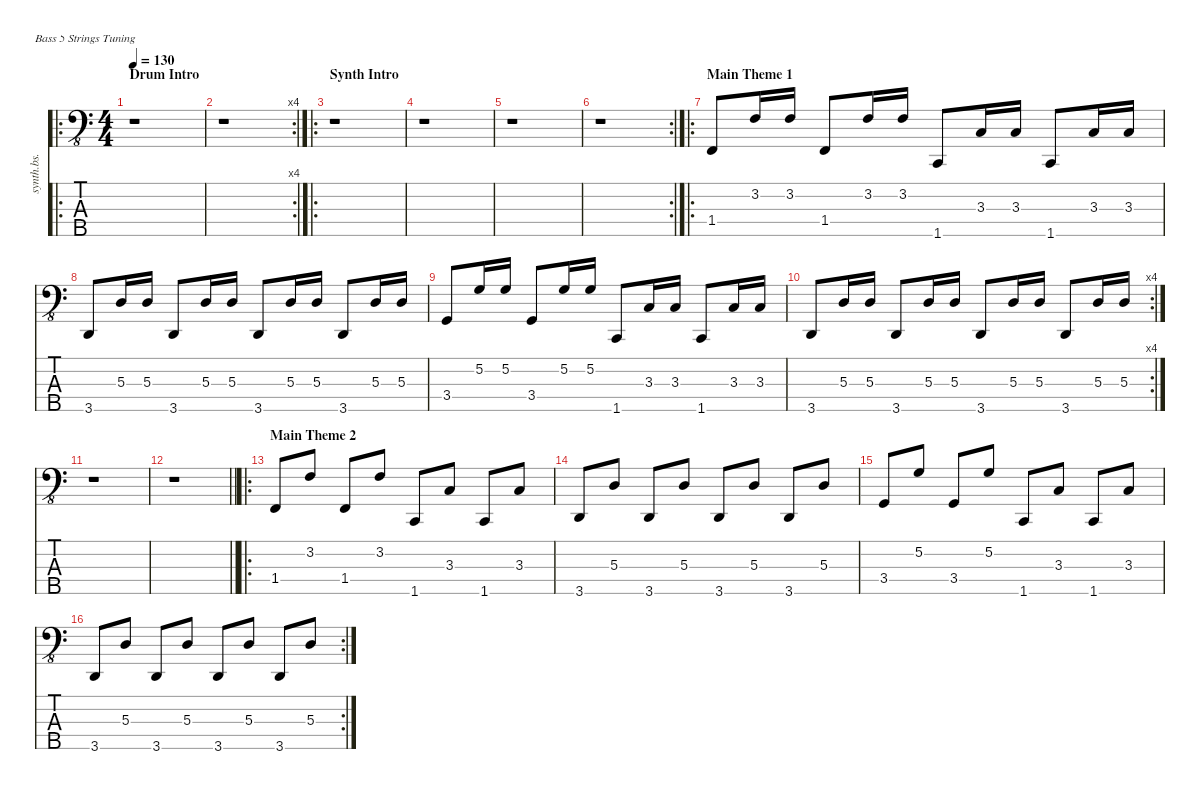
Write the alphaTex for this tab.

\defaultSystemsLayout 4
\hideDynamics
\bracketExtendMode nobrackets
\otherSystemsTrackNameOrientation horizontal
\track ("Synth 2-LH" "synth.bs.") {defaultSystemsLayout 4 instrument synthbass1}
\staff {score tabs}
\tuning (G2 D2 A1 E1 B0)
\displaytranspose 0
\ro
\ts (4 4)
\beaming (8 2 2 2 2)
\section ("" "Drum Intro")
\tempo 130
\clef f4
\ottava 8vb
\ks c
r.1{dy f instrument synthbass1 beam Down} |
\rc 4
r.1{beam Down} |
\ro
\section ("" "Synth Intro")
r.1{beam Down} |
r.1{beam Down} |
r.1{beam Down} |
\rc 2
r.1{beam Down} |
\ro
\section ("" "Main Theme 1")
1.4.8{beam Up} 3.2.16{beam Up} 3.2.16{beam Up} 1.4.8{beam Up} 3.2.16{beam Up} 3.2.16{beam Up} 1.5.8{beam Up} 3.3.16{beam Up} 3.3.16{beam Up} 1.5.8{beam Up} 3.3.16{beam Up} 3.3.16{beam Up} |
3.5.8{beam Up} 5.3.16{beam Up} 5.3.16{beam Up} 3.5.8{beam Up} 5.3.16{beam Up} 5.3.16{beam Up} 3.5.8{beam Up} 5.3.16{beam Up} 5.3.16{beam Up} 3.5.8{beam Up} 5.3.16{beam Up} 5.3.16{beam Up} |
3.4.8{beam Up} 5.2.16{beam Up} 5.2.16{beam Up} 3.4.8{beam Up} 5.2.16{beam Up} 5.2.16{beam Up} 1.5.8{beam Up} 3.3.16{beam Up} 3.3.16{beam Up} 1.5.8{beam Up} 3.3.16{beam Up} 3.3.16{beam Up} |
\rc 4
3.5.8{beam Up} 5.3.16{beam Up} 5.3.16{beam Up} 3.5.8{beam Up} 5.3.16{beam Up} 5.3.16{beam Up} 3.5.8{beam Up} 5.3.16{beam Up} 5.3.16{beam Up} 3.5.8{beam Up} 5.3.16{beam Up} 5.3.16{beam Up} |
r.1{beam Down} |
\barLineRight lightlight
r.1{beam Down} |
\ro
\section ("" "Main Theme 2")
1.4.8{beam Up} 3.2.8{beam Up} 1.4.8{beam Up} 3.2.8{beam Up} 1.5.8{beam Up} 3.3.8{beam Up} 1.5.8{beam Up} 3.3.8{beam Up} |
3.5.8{beam Up} 5.3.8{beam Up} 3.5.8{beam Up} 5.3.8{beam Up} 3.5.8{beam Up} 5.3.8{beam Up} 3.5.8{beam Up} 5.3.8{beam Up} |
3.4.8{beam Up} 5.2.8{beam Up} 3.4.8{beam Up} 5.2.8{beam Up} 1.5.8{beam Up} 3.3.8{beam Up} 1.5.8{beam Up} 3.3.8{beam Up} |
\rc 2
3.5.8{beam Up} 5.3.8{beam Up} 3.5.8{beam Up} 5.3.8{beam Up} 3.5.8{beam Up} 5.3.8{beam Up} 3.5.8{beam Up} 5.3.8{beam Up}
